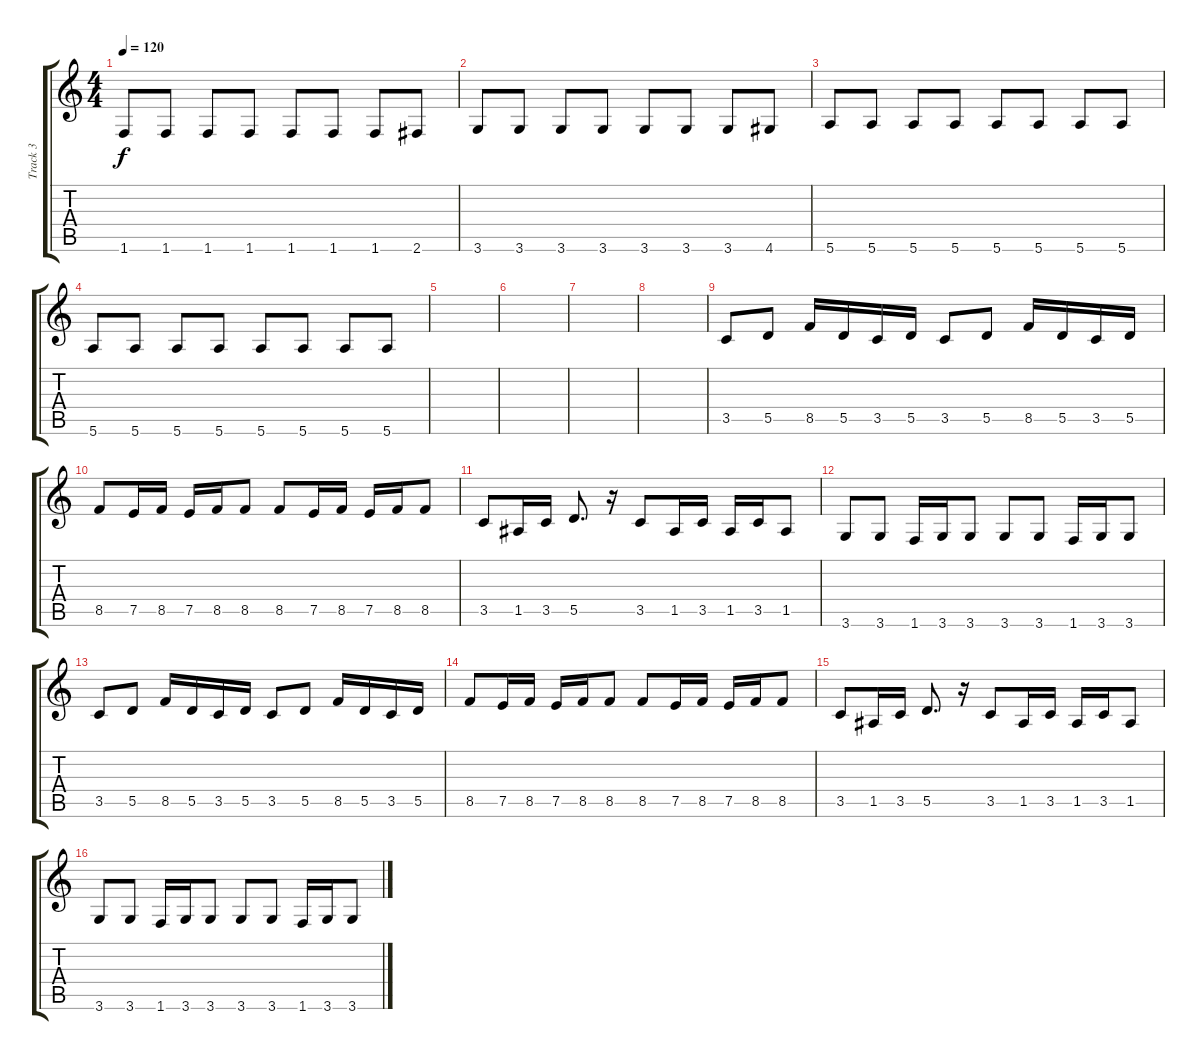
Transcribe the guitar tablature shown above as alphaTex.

\track ("Track 3" "Track 3") {instrument electricbassfinger}
\staff {score tabs}
\tuning (E4 B3 G3 D3 A2 E2) {hide}
\ts (4 4)
\tempo 120
\clef g2
\ks c
1.6.8{dy f} 1.6.8 1.6.8 1.6.8 1.6.8 1.6.8 1.6.8 2.6.8 |
3.6.8 3.6.8 3.6.8 3.6.8 3.6.8 3.6.8 3.6.8 4.6.8 |
5.6.8 5.6.8 5.6.8 5.6.8 5.6.8 5.6.8 5.6.8 5.6.8 |
5.6.8 5.6.8 5.6.8 5.6.8 5.6.8 5.6.8 5.6.8 5.6.8 |
|
|
|
|
3.5.8 5.5.8 8.5.16 5.5.16 3.5.16 5.5.16 3.5.8 5.5.8 8.5.16 5.5.16 3.5.16 5.5.16 |
8.5.8 7.5.16 8.5.16 7.5.16 8.5.16 8.5.8 8.5.8 7.5.16 8.5.16 7.5.16 8.5.16 8.5.8 |
3.5.8 1.5.16 3.5.16 5.5.8{d} r.16 3.5.8 1.5.16 3.5.16 1.5.16 3.5.16 1.5.8 |
3.6.8 3.6.8 1.6.16 3.6.16 3.6.8 3.6.8 3.6.8 1.6.16 3.6.16 3.6.8 |
3.5.8 5.5.8 8.5.16 5.5.16 3.5.16 5.5.16 3.5.8 5.5.8 8.5.16 5.5.16 3.5.16 5.5.16 |
8.5.8 7.5.16 8.5.16 7.5.16 8.5.16 8.5.8 8.5.8 7.5.16 8.5.16 7.5.16 8.5.16 8.5.8 |
3.5.8 1.5.16 3.5.16 5.5.8{d} r.16 3.5.8 1.5.16 3.5.16 1.5.16 3.5.16 1.5.8 |
3.6.8 3.6.8 1.6.16 3.6.16 3.6.8 3.6.8 3.6.8 1.6.16 3.6.16 3.6.8
